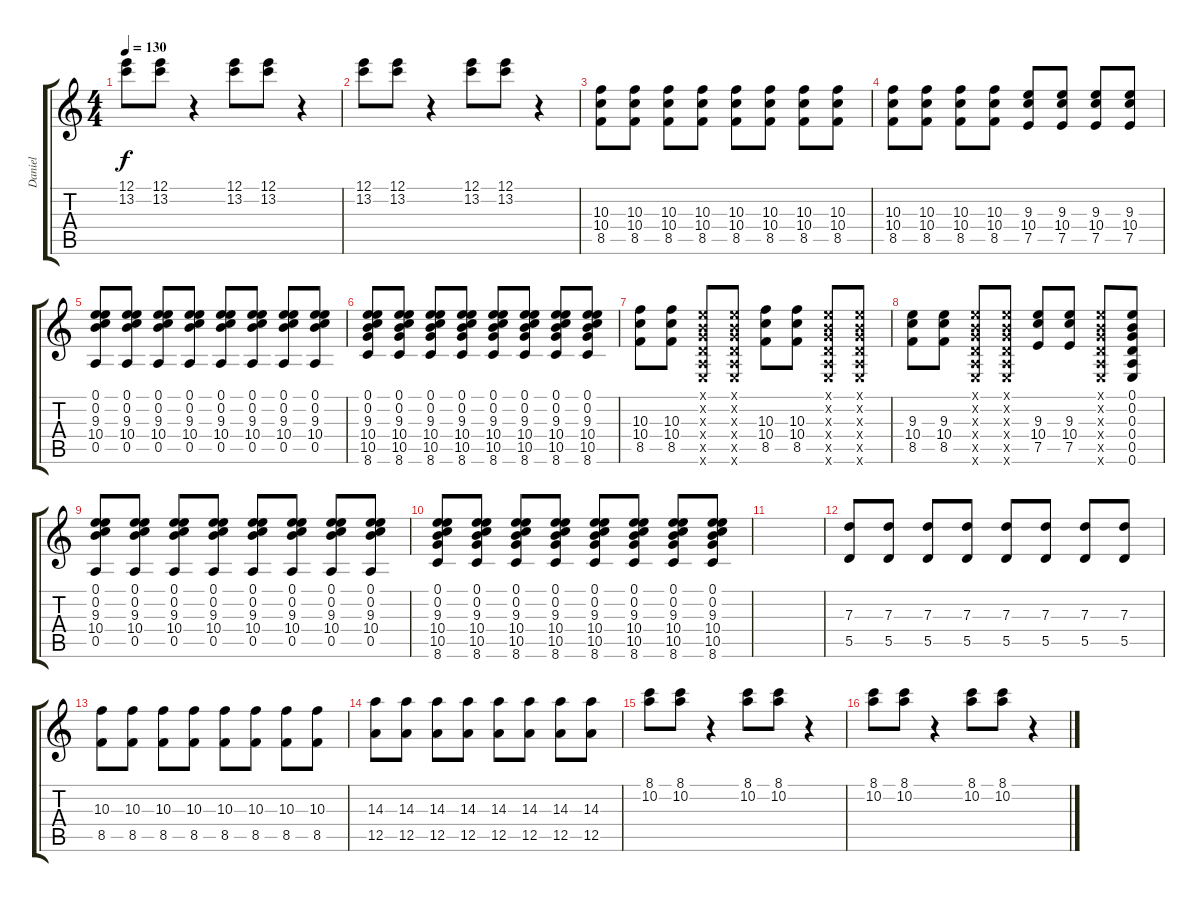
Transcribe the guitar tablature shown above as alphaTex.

\track ("Daniel" "Daniel") {instrument distortionguitar}
\staff {score tabs}
\tuning (E4 B3 G3 D3 A2 E2) {hide}
\ts (4 4)
\tempo 130
\clef g2
\ks c
(12.1 13.2).8{dy f} (12.1 13.2).8 r.4 (12.1 13.2).8 (12.1 13.2).8 r.4 |
(12.1 13.2).8 (12.1 13.2).8 r.4 (12.1 13.2).8 (12.1 13.2).8 r.4 |
(10.3 10.4 8.5).8 (10.3 10.4 8.5).8 (10.3 10.4 8.5).8 (10.3 10.4 8.5).8 (10.3 10.4 8.5).8 (10.3 10.4 8.5).8 (10.3 10.4 8.5).8 (10.3 10.4 8.5).8 |
(10.3 10.4 8.5).8 (10.3 10.4 8.5).8 (10.3 10.4 8.5).8 (10.3 10.4 8.5).8 (9.3 10.4 7.5).8 (9.3 10.4 7.5).8 (9.3 10.4 7.5).8 (9.3 10.4 7.5).8 |
(0.1 0.2 9.3 10.4 0.5).8 (0.1 0.2 9.3 10.4 0.5).8 (0.1 0.2 9.3 10.4 0.5).8 (0.1 0.2 9.3 10.4 0.5).8 (0.1 0.2 9.3 10.4 0.5).8 (0.1 0.2 9.3 10.4 0.5).8 (0.1 0.2 9.3 10.4 0.5).8 (0.1 0.2 9.3 10.4 0.5).8 |
(0.1 0.2 9.3 10.4 10.5 8.6).8 (0.1 0.2 9.3 10.4 10.5 8.6).8 (0.1 0.2 9.3 10.4 10.5 8.6).8 (0.1 0.2 9.3 10.4 10.5 8.6).8 (0.1 0.2 9.3 10.4 10.5 8.6).8 (0.1 0.2 9.3 10.4 10.5 8.6).8 (0.1 0.2 9.3 10.4 10.5 8.6).8 (0.1 0.2 9.3 10.4 10.5 8.6).8 |
(10.3 10.4 8.5).8 (10.3 10.4 8.5).8 (0.1{x} 0.2{x} 0.3{x} 0.4{x} 0.5{x} 0.6{x}).8 (0.1{x} 0.2{x} 0.3{x} 0.4{x} 0.5{x} 0.6{x}).8 (10.3 10.4 8.5).8 (10.3 10.4 8.5).8 (0.1{x} 0.2{x} 0.3{x} 0.4{x} 0.5{x} 0.6{x}).8 (0.1{x} 0.2{x} 0.3{x} 0.4{x} 0.5{x} 0.6{x}).8 |
(9.3 10.4 8.5).8 (9.3 10.4 8.5).8 (0.1{x} 0.2{x} 0.3{x} 0.4{x} 0.5{x} 0.6{x}).8 (0.1{x} 0.2{x} 0.3{x} 0.4{x} 0.5{x} 0.6{x}).8 (9.3 10.4 7.5).8 (9.3 10.4 7.5).8 (0.1{x} 0.2{x} 0.3{x} 0.4{x} 0.5{x} 0.6{x}).8 (0.1 0.2 0.3 0.4 0.5 0.6).8 |
(0.1 0.2 9.3 10.4 0.5).8 (0.1 0.2 9.3 10.4 0.5).8 (0.1 0.2 9.3 10.4 0.5).8 (0.1 0.2 9.3 10.4 0.5).8 (0.1 0.2 9.3 10.4 0.5).8 (0.1 0.2 9.3 10.4 0.5).8 (0.1 0.2 9.3 10.4 0.5).8 (0.1 0.2 9.3 10.4 0.5).8 |
(0.1 0.2 9.3 10.4 10.5 8.6).8 (0.1 0.2 9.3 10.4 10.5 8.6).8 (0.1 0.2 9.3 10.4 10.5 8.6).8 (0.1 0.2 9.3 10.4 10.5 8.6).8 (0.1 0.2 9.3 10.4 10.5 8.6).8 (0.1 0.2 9.3 10.4 10.5 8.6).8 (0.1 0.2 9.3 10.4 10.5 8.6).8 (0.1 0.2 9.3 10.4 10.5 8.6).8 |
|
(7.3 5.5).8 (7.3 5.5).8 (7.3 5.5).8 (7.3 5.5).8 (7.3 5.5).8 (7.3 5.5).8 (7.3 5.5).8 (7.3 5.5).8 |
(10.3 8.5).8 (10.3 8.5).8 (10.3 8.5).8 (10.3 8.5).8 (10.3 8.5).8 (10.3 8.5).8 (10.3 8.5).8 (10.3 8.5).8 |
(14.3 12.5).8 (14.3 12.5).8 (14.3 12.5).8 (14.3 12.5).8 (14.3 12.5).8 (14.3 12.5).8 (14.3 12.5).8 (14.3 12.5).8 |
(8.1 10.2).8 (8.1 10.2).8 r.4 (8.1 10.2).8 (8.1 10.2).8 r.4 |
(8.1 10.2).8 (8.1 10.2).8 r.4 (8.1 10.2).8 (8.1 10.2).8 r.4
